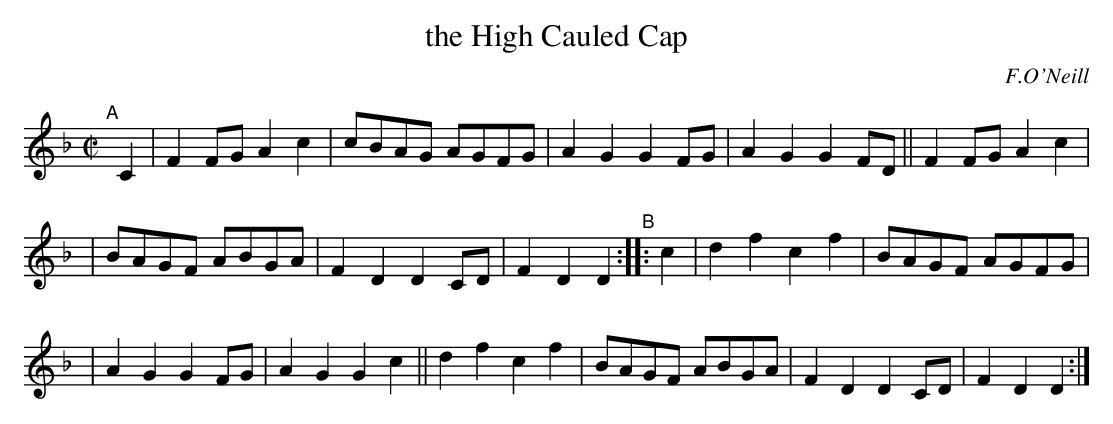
X:1
T: the High Cauled Cap
O: F.O'Neill
M: C|
L: 1/8
K: Dm
"^A"[|] C2 | F2FG A2c2 | cBAG AGFG | A2G2 G2FG | A2G2 G2FD || F2FG A2c2 |
| BAGF ABGA | F2D2 D2CD | F2D2 D2 "^B":: c2 | d2f2 c2f2 | BAGF AGFG |
| A2G2 G2FG | A2G2 G2c2 || d2f2 c2f2 | BAGF ABGA | F2D2 D2CD | F2D2 D2 :|
